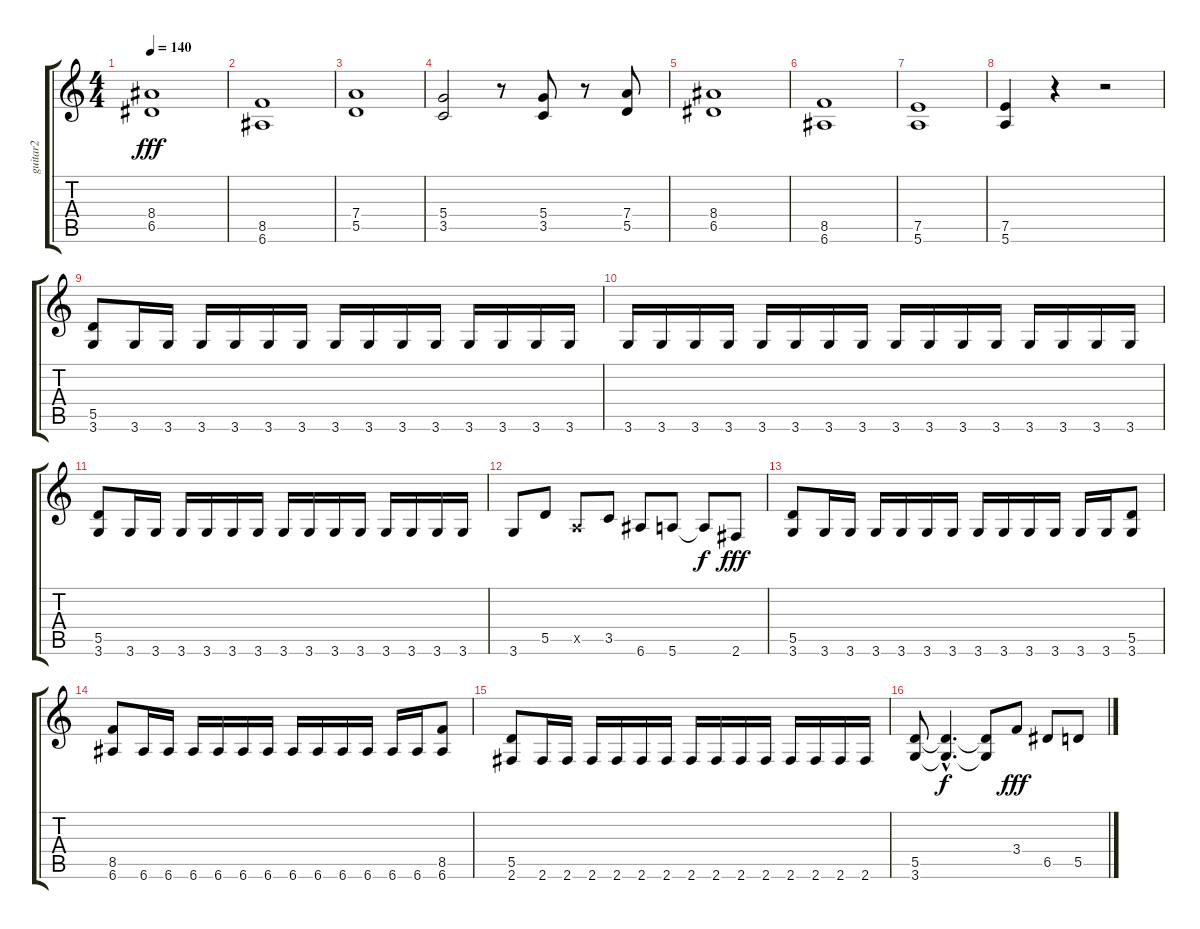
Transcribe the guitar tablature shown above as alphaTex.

\track ("guitar2" "guitar2") {instrument distortionguitar}
\staff {score tabs}
\tuning (E4 B3 G3 D3 A2 E2) {hide}
\ts (4 4)
\tempo 140
\clef g2
\ks c
(8.4 6.5).1{dy fff} |
(8.5 6.6).1 |
(7.4 5.5).1 |
(5.4 3.5).2 r.8 (5.4 3.5).8 r.8 (7.4 5.5).8 |
(8.4 6.5).1 |
(8.5 6.6).1 |
(7.5 5.6).1 |
(7.5 5.6).4 r.4 r.2 |
(5.5 3.6).8 3.6.16 3.6.16 3.6.16 3.6.16 3.6.16 3.6.16 3.6.16 3.6.16 3.6.16 3.6.16 3.6.16 3.6.16 3.6.16 3.6.16 |
3.6.16 3.6.16 3.6.16 3.6.16 3.6.16 3.6.16 3.6.16 3.6.16 3.6.16 3.6.16 3.6.16 3.6.16 3.6.16 3.6.16 3.6.16 3.6.16 |
(5.5 3.6).8 3.6.16 3.6.16 3.6.16 3.6.16 3.6.16 3.6.16 3.6.16 3.6.16 3.6.16 3.6.16 3.6.16 3.6.16 3.6.16 3.6.16 |
3.6.8 5.5.8 0.5{x}.8 3.5.8 6.6.8 5.6.8 5.6{t}.8{dy f} 2.6.8{dy fff} |
(5.5 3.6).8 3.6.16 3.6.16 3.6.16 3.6.16 3.6.16 3.6.16 3.6.16 3.6.16 3.6.16 3.6.16 3.6.16 3.6.16 (5.5 3.6).8 |
(8.5 6.6).8 6.6.16 6.6.16 6.6.16 6.6.16 6.6.16 6.6.16 6.6.16 6.6.16 6.6.16 6.6.16 6.6.16 6.6.16 (8.5 6.6).8 |
(5.5 2.6).8 2.6.16 2.6.16 2.6.16 2.6.16 2.6.16 2.6.16 2.6.16 2.6.16 2.6.16 2.6.16 2.6.16 2.6.16 2.6.16 2.6.16 |
(5.5 3.6).8 (5.5{hac t} 3.6{hac t}).4{d dy f} (5.5{t} 3.6{t}).8 3.4.8{dy fff} 6.5.8 5.5.8
